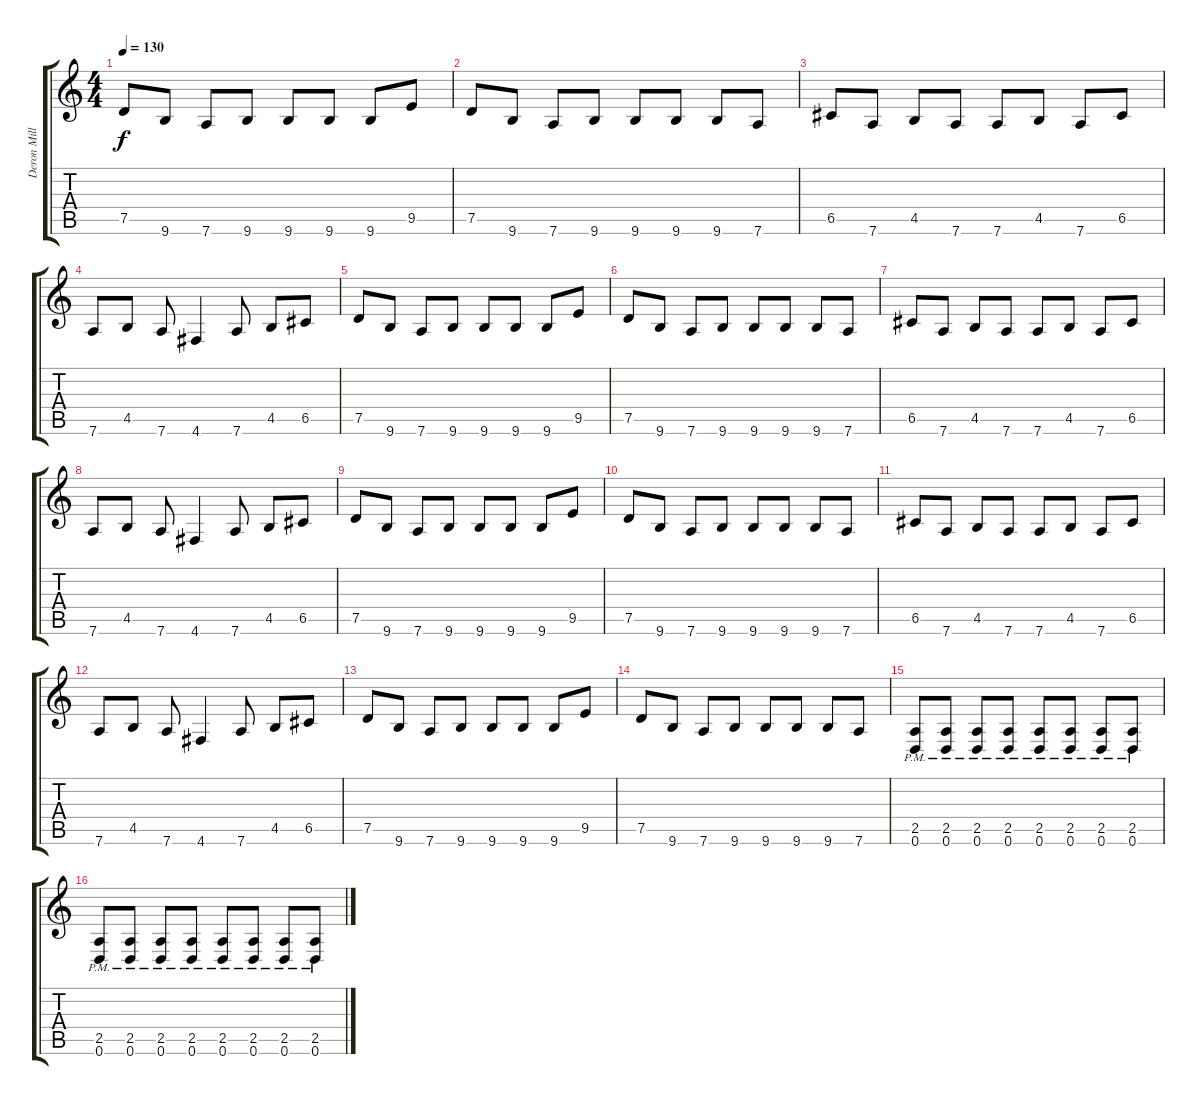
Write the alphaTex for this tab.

\track ("Deron Miller" "Deron Mill") {instrument distortionguitar}
\staff {score tabs}
\tuning (D4 A3 F3 C3 G2 D2) {hide}
\ts (4 4)
\tempo 130
\clef g2
\ks c
7.5.8{dy f} 9.6.8 7.6.8 9.6.8 9.6.8 9.6.8 9.6.8 9.5.8 |
7.5.8 9.6.8 7.6.8 9.6.8 9.6.8 9.6.8 9.6.8 7.6.8 |
6.5.8 7.6.8 4.5.8 7.6.8 7.6.8 4.5.8 7.6.8 6.5.8 |
7.6.8 4.5.8 7.6.8 4.6.4 7.6.8 4.5.8 6.5.8 |
7.5.8 9.6.8 7.6.8 9.6.8 9.6.8 9.6.8 9.6.8 9.5.8 |
7.5.8 9.6.8 7.6.8 9.6.8 9.6.8 9.6.8 9.6.8 7.6.8 |
6.5.8 7.6.8 4.5.8 7.6.8 7.6.8 4.5.8 7.6.8 6.5.8 |
7.6.8 4.5.8 7.6.8 4.6.4 7.6.8 4.5.8 6.5.8 |
7.5.8 9.6.8 7.6.8 9.6.8 9.6.8 9.6.8 9.6.8 9.5.8 |
7.5.8 9.6.8 7.6.8 9.6.8 9.6.8 9.6.8 9.6.8 7.6.8 |
6.5.8 7.6.8 4.5.8 7.6.8 7.6.8 4.5.8 7.6.8 6.5.8 |
7.6.8 4.5.8 7.6.8 4.6.4 7.6.8 4.5.8 6.5.8 |
7.5.8 9.6.8 7.6.8 9.6.8 9.6.8 9.6.8 9.6.8 9.5.8 |
7.5.8 9.6.8 7.6.8 9.6.8 9.6.8 9.6.8 9.6.8 7.6.8 |
(2.5{pm} 0.6{pm}).8 (2.5{pm} 0.6{pm}).8 (2.5{pm} 0.6{pm}).8 (2.5{pm} 0.6{pm}).8 (2.5{pm} 0.6{pm}).8 (2.5{pm} 0.6{pm}).8 (2.5{pm} 0.6{pm}).8 (2.5{pm} 0.6{pm}).8 |
(2.5{pm} 0.6{pm}).8 (2.5{pm} 0.6{pm}).8 (2.5{pm} 0.6{pm}).8 (2.5{pm} 0.6{pm}).8 (2.5{pm} 0.6{pm}).8 (2.5{pm} 0.6{pm}).8 (2.5{pm} 0.6{pm}).8 (2.5{pm} 0.6{pm}).8
